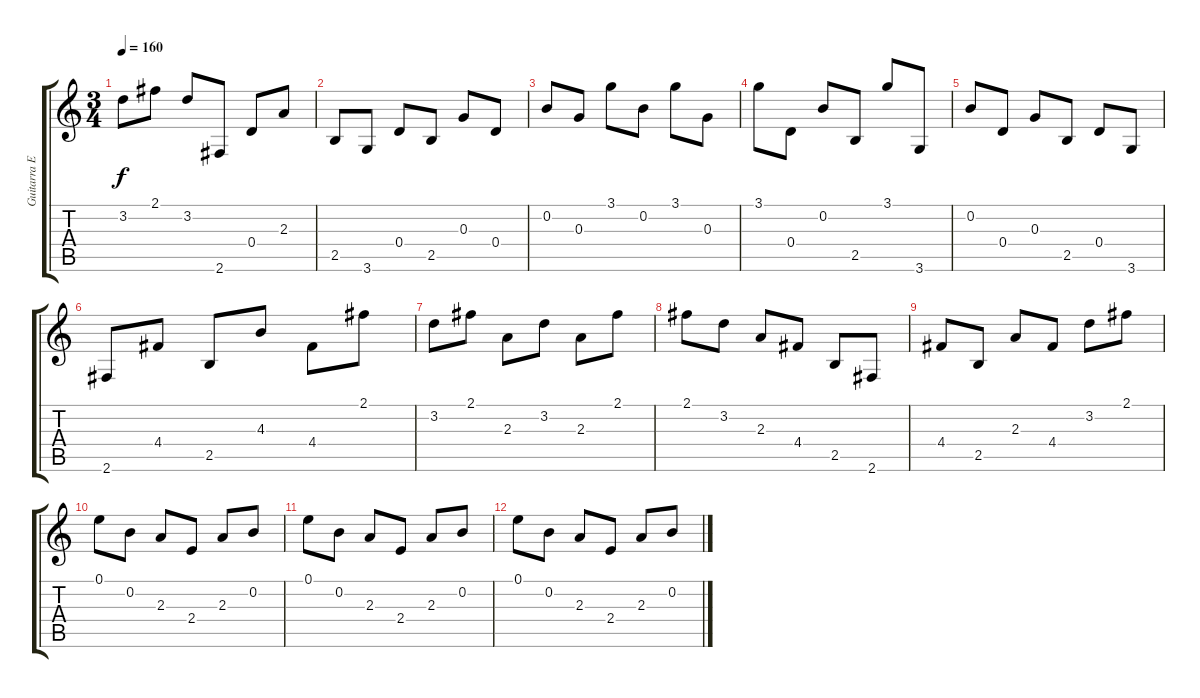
\track ("Guitarra Electrica" "Guitarra E") {instrument guitarharmonics}
\staff {score tabs}
\tuning (E4 B3 G3 D3 A2 E2) {hide}
\ts (3 4)
\tempo 160
\clef g2
\ks c
3.2.8{dy f} 2.1.8 3.2.8 2.6.8 0.4.8 2.3.8 |
2.5.8 3.6.8 0.4.8 2.5.8 0.3.8 0.4.8 |
0.2.8 0.3.8 3.1.8 0.2.8 3.1.8 0.3.8 |
3.1.8 0.4.8 0.2.8 2.5.8 3.1.8 3.6.8 |
0.2.8 0.4.8 0.3.8 2.5.8 0.4.8 3.6.8 |
2.6.8 4.4.8 2.5.8 4.3.8 4.4.8 2.1.8 |
3.2.8 2.1.8 2.3.8 3.2.8 2.3.8 2.1.8 |
2.1.8 3.2.8 2.3.8 4.4.8 2.5.8 2.6.8 |
4.4.8 2.5.8 2.3.8 4.4.8 3.2.8 2.1.8 |
0.1.8{volume 6 balance 0} 0.2.8 2.3.8 2.4.8 2.3.8 0.2.8 |
0.1.8{volume 3 balance 16} 0.2.8 2.3.8 2.4.8 2.3.8 0.2.8 |
0.1.8{volume 0 balance 0} 0.2.8 2.3.8 2.4.8 2.3.8 0.2.8
